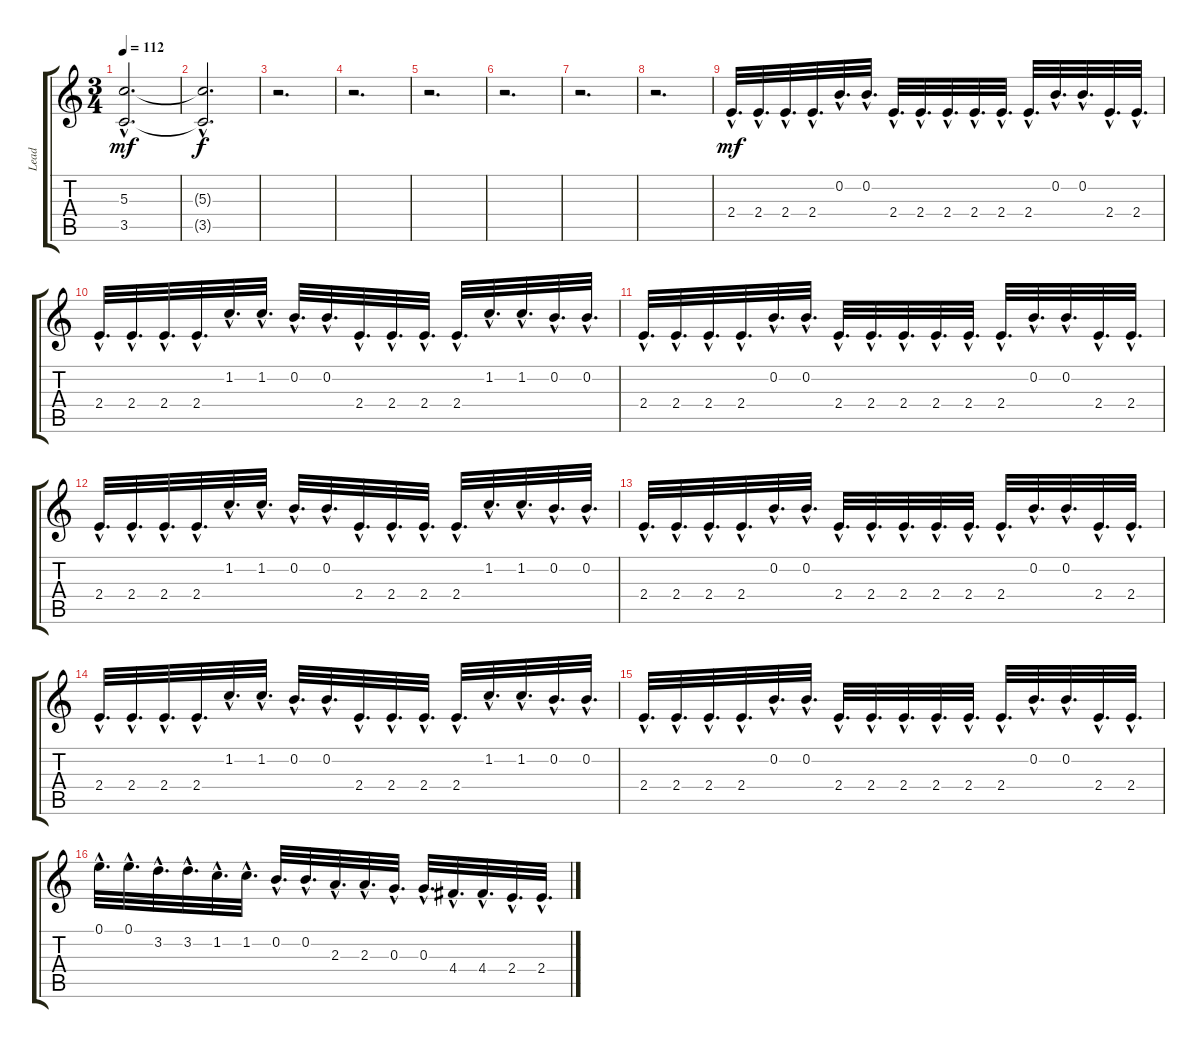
\track ("Lead" "Lead") {instrument overdrivenguitar}
\staff {score tabs}
\tuning (E4 B3 G3 D3 A2 E2) {hide}
\ts (3 4)
\tempo 112
\clef g2
\ks c
(5.3{hac} 3.5{hac}).2{d dy mf} |
(5.3{hac t} 3.5{hac t}).2{d dy f} |
r.2{d} |
r.2{d} |
r.2{d} |
r.2{d} |
r.2{d} |
r.2{d} |
2.4{hac}.32{d dy mf} 2.4{hac}.32{d} 2.4{hac}.32{d} 2.4{hac}.32{d} 0.2{hac}.32{d} 0.2{hac}.32{d} 2.4{hac}.32{d} 2.4{hac}.32{d} 2.4{hac}.32{d} 2.4{hac}.32{d} 2.4{hac}.32{d} 2.4{hac}.32{d} 0.2{hac}.32{d} 0.2{hac}.32{d} 2.4{hac}.32{d} 2.4{hac}.32{d} |
2.4{hac}.32{d} 2.4{hac}.32{d} 2.4{hac}.32{d} 2.4{hac}.32{d} 1.2{hac}.32{d} 1.2{hac}.32{d} 0.2{hac}.32{d} 0.2{hac}.32{d} 2.4{hac}.32{d} 2.4{hac}.32{d} 2.4{hac}.32{d} 2.4{hac}.32{d} 1.2{hac}.32{d} 1.2{hac}.32{d} 0.2{hac}.32{d} 0.2{hac}.32{d} |
2.4{hac}.32{d} 2.4{hac}.32{d} 2.4{hac}.32{d} 2.4{hac}.32{d} 0.2{hac}.32{d} 0.2{hac}.32{d} 2.4{hac}.32{d} 2.4{hac}.32{d} 2.4{hac}.32{d} 2.4{hac}.32{d} 2.4{hac}.32{d} 2.4{hac}.32{d} 0.2{hac}.32{d} 0.2{hac}.32{d} 2.4{hac}.32{d} 2.4{hac}.32{d} |
2.4{hac}.32{d} 2.4{hac}.32{d} 2.4{hac}.32{d} 2.4{hac}.32{d} 1.2{hac}.32{d} 1.2{hac}.32{d} 0.2{hac}.32{d} 0.2{hac}.32{d} 2.4{hac}.32{d} 2.4{hac}.32{d} 2.4{hac}.32{d} 2.4{hac}.32{d} 1.2{hac}.32{d} 1.2{hac}.32{d} 0.2{hac}.32{d} 0.2{hac}.32{d} |
2.4{hac}.32{d} 2.4{hac}.32{d} 2.4{hac}.32{d} 2.4{hac}.32{d} 0.2{hac}.32{d} 0.2{hac}.32{d} 2.4{hac}.32{d} 2.4{hac}.32{d} 2.4{hac}.32{d} 2.4{hac}.32{d} 2.4{hac}.32{d} 2.4{hac}.32{d} 0.2{hac}.32{d} 0.2{hac}.32{d} 2.4{hac}.32{d} 2.4{hac}.32{d} |
2.4{hac}.32{d} 2.4{hac}.32{d} 2.4{hac}.32{d} 2.4{hac}.32{d} 1.2{hac}.32{d} 1.2{hac}.32{d} 0.2{hac}.32{d} 0.2{hac}.32{d} 2.4{hac}.32{d} 2.4{hac}.32{d} 2.4{hac}.32{d} 2.4{hac}.32{d} 1.2{hac}.32{d} 1.2{hac}.32{d} 0.2{hac}.32{d} 0.2{hac}.32{d} |
2.4{hac}.32{d} 2.4{hac}.32{d} 2.4{hac}.32{d} 2.4{hac}.32{d} 0.2{hac}.32{d} 0.2{hac}.32{d} 2.4{hac}.32{d} 2.4{hac}.32{d} 2.4{hac}.32{d} 2.4{hac}.32{d} 2.4{hac}.32{d} 2.4{hac}.32{d} 0.2{hac}.32{d} 0.2{hac}.32{d} 2.4{hac}.32{d} 2.4{hac}.32{d} |
0.1{hac}.32{d} 0.1{hac}.32{d} 3.2{hac}.32{d} 3.2{hac}.32{d} 1.2{hac}.32{d} 1.2{hac}.32{d} 0.2{hac}.32{d} 0.2{hac}.32{d} 2.3{hac}.32{d} 2.3{hac}.32{d} 0.3{hac}.32{d} 0.3{hac}.32{d} 4.4{hac}.32{d} 4.4{hac}.32{d} 2.4{hac}.32{d} 2.4{hac}.32{d}
